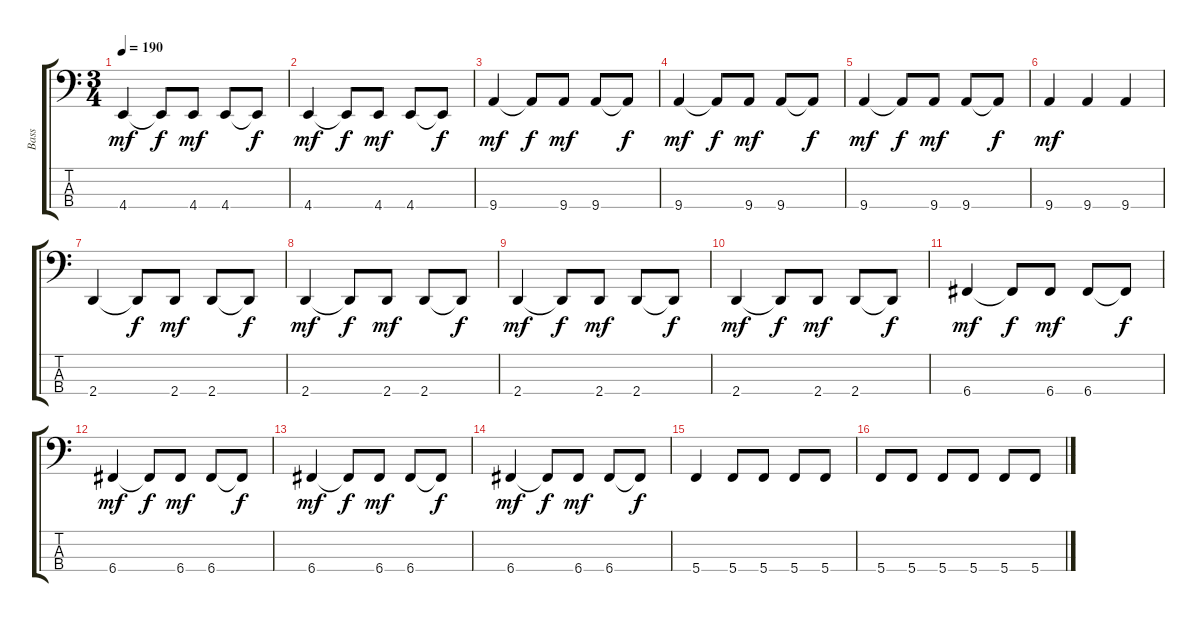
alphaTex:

\track ("Bass" "Bass") {instrument electricbassfinger}
\staff {score tabs}
\tuning (F2 C2 G1 C1) {hide}
\ts (3 4)
\tempo 190
\clef f4
\ks c
4.4.4{dy mf} 4.4{t}.8{dy f} 4.4.8{dy mf} 4.4.8 4.4{t}.8{dy f} |
4.4.4{dy mf} 4.4{t}.8{dy f} 4.4.8{dy mf} 4.4.8 4.4{t}.8{dy f} |
9.4.4{dy mf} 9.4{t}.8{dy f} 9.4.8{dy mf} 9.4.8 9.4{t}.8{dy f} |
9.4.4{dy mf} 9.4{t}.8{dy f} 9.4.8{dy mf} 9.4.8 9.4{t}.8{dy f} |
9.4.4{dy mf} 9.4{t}.8{dy f} 9.4.8{dy mf} 9.4.8 9.4{t}.8{dy f} |
9.4.4{dy mf} 9.4.4 9.4.4 |
2.4.4 2.4{t}.8{dy f} 2.4.8{dy mf} 2.4.8 2.4{t}.8{dy f} |
2.4.4{dy mf} 2.4{t}.8{dy f} 2.4.8{dy mf} 2.4.8 2.4{t}.8{dy f} |
2.4.4{dy mf} 2.4{t}.8{dy f} 2.4.8{dy mf} 2.4.8 2.4{t}.8{dy f} |
2.4.4{dy mf} 2.4{t}.8{dy f} 2.4.8{dy mf} 2.4.8 2.4{t}.8{dy f} |
6.4.4{dy mf} 6.4{t}.8{dy f} 6.4.8{dy mf} 6.4.8 6.4{t}.8{dy f} |
6.4.4{dy mf} 6.4{t}.8{dy f} 6.4.8{dy mf} 6.4.8 6.4{t}.8{dy f} |
6.4.4{dy mf} 6.4{t}.8{dy f} 6.4.8{dy mf} 6.4.8 6.4{t}.8{dy f} |
6.4.4{dy mf} 6.4{t}.8{dy f} 6.4.8{dy mf} 6.4.8 6.4{t}.8{dy f} |
5.4.4 5.4.8 5.4.8 5.4.8 5.4.8 |
5.4.8 5.4.8 5.4.8 5.4.8 5.4.8 5.4.8
